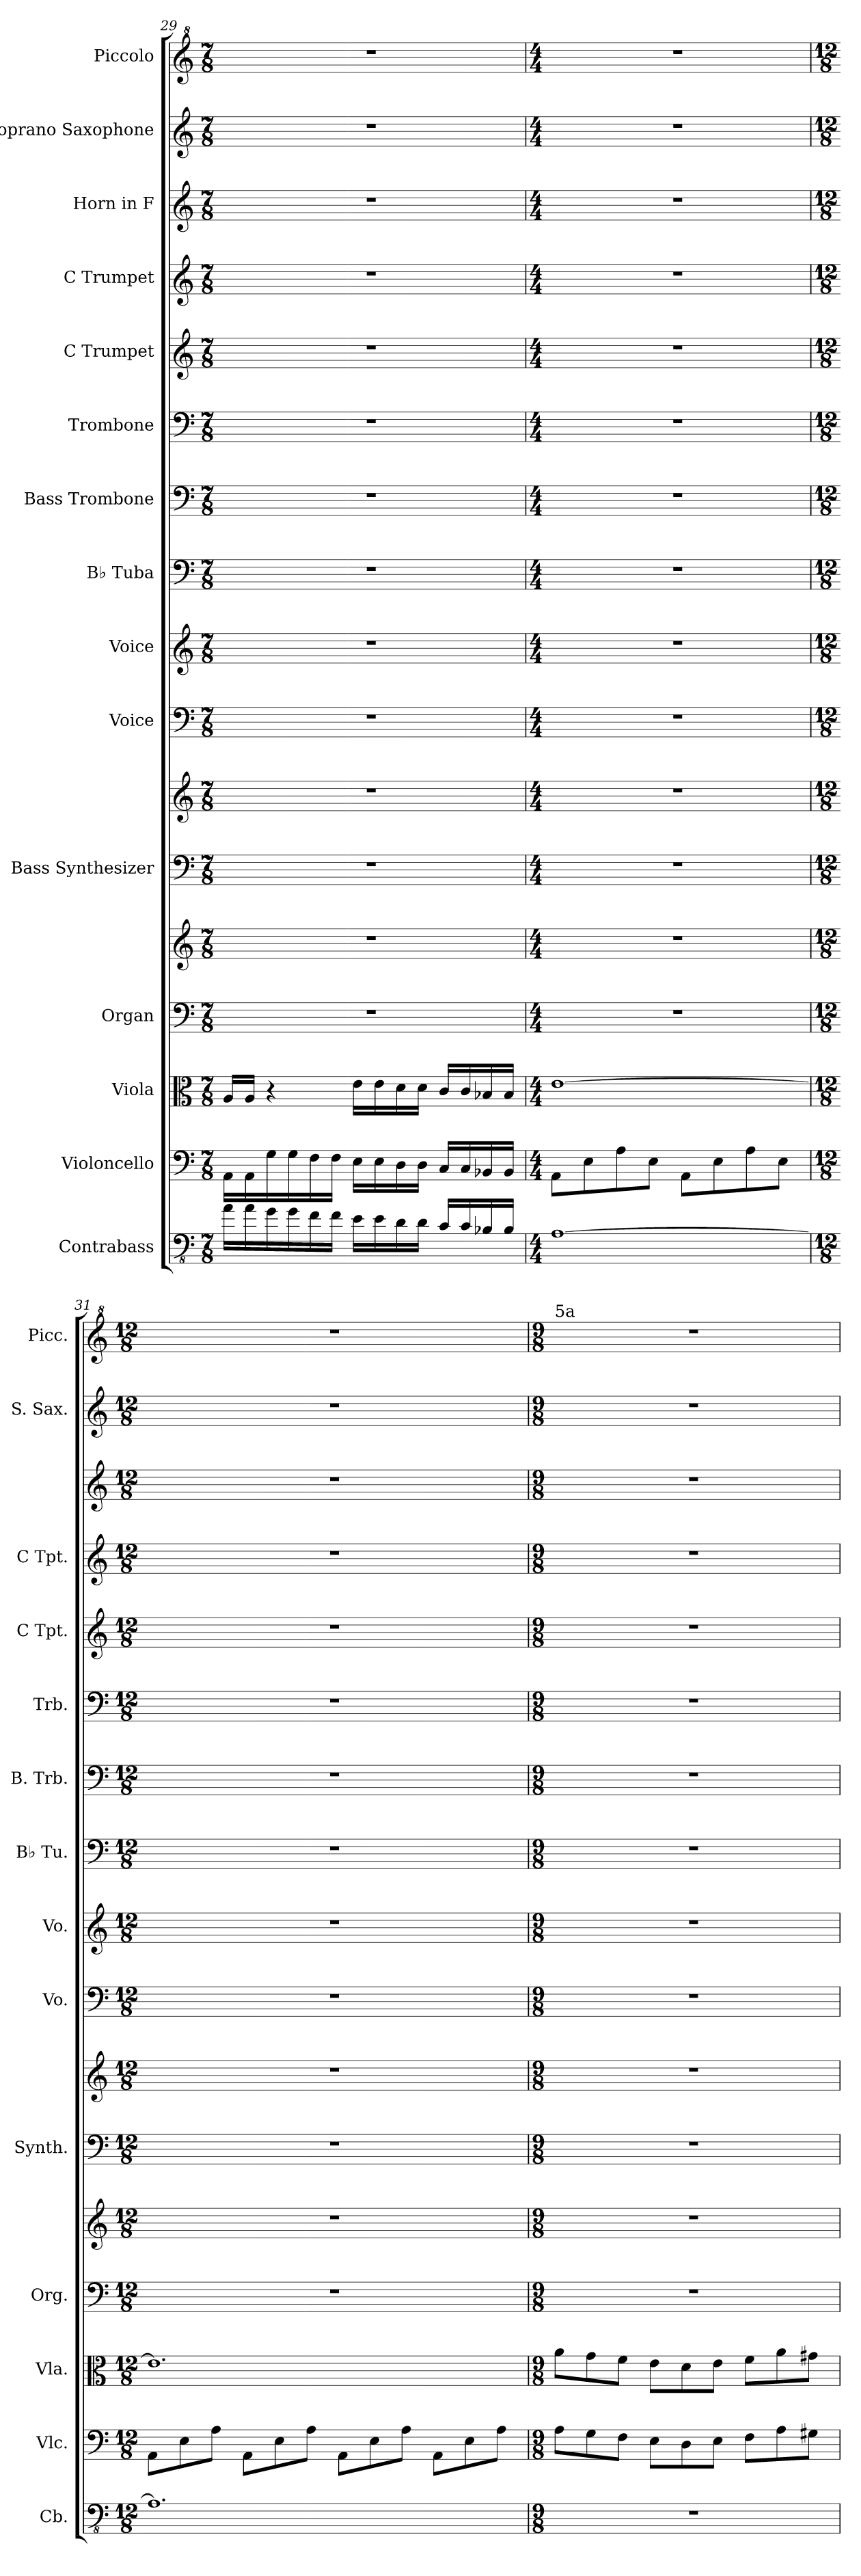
**kern	**kern	**kern	**kern	**kern	**kern	**kern	**kern	**kern	**kern	**kern	**kern	**kern	**kern	**kern	**kern	**kern
*part15	*part14	*part13	*part12	*part12	*part11	*part11	*part10	*part9	*part8	*part7	*part6	*part5	*part4	*part3	*part2	*part1
*staff17	*staff16	*staff15	*staff14	*staff13	*staff12	*staff11	*staff10	*staff9	*staff8	*staff7	*staff6	*staff5	*staff4	*staff3	*staff2	*staff1
*I"Contrabass	*I"Violoncello	*I"Viola	*I"Organ	*	*I"Bass Synthesizer	*	*I"Voice	*I"Voice	*I"B♭ Tuba	*I"Bass Trombone	*I"Trombone	*I"C Trumpet	*I"C Trumpet	*I"Horn in F	*I"Soprano Saxophone	*I"Piccolo
*I'Cb.	*I'Vlc.	*I'Vla.	*I'Org.	*	*I'Synth.	*	*I'Vo.	*I'Vo.	*I'B♭ Tu.	*I'B. Trb.	*I'Trb.	*I'C Tpt.	*I'C Tpt.	*	*I'S. Sax.	*I'Picc.
!!LO:PB:g=z
*clefFv4	*clefF4	*clefC3	*clefF4	*clefG2	*clefF4	*clefG2	*clefF4	*clefG2	*clefF4	*clefF4	*clefF4	*clefG2	*clefG2	*clefG2	*clefG2	*clefG^2
*ITrd7c12	*	*	*	*	*	*	*	*	*	*	*	*	*	*ITrd4c7	*ITrd1c2	*ITrd-7c-12
*k[]	*k[]	*k[]	*k[]	*k[]	*k[]	*k[]	*k[]	*k[]	*k[]	*k[]	*k[]	*k[]	*k[]	*k[b-]	*k[b-e-]	*k[]
*M7/8	*M7/8	*M7/8	*M7/8	*M7/8	*M7/8	*M7/8	*M7/8	*M7/8	*M7/8	*M7/8	*M7/8	*M7/8	*M7/8	*M7/8	*M7/8	*M7/8
=29	=29	=29	=29	=29	=29	=29	=29	=29	=29	=29	=29	=29	=29	=29	=29	=29
16AA\LL	16AA\LL	16A/LL	2..r	2..r	2..r	2..r	2..r	2..r	2..r	2..r	2..r	2..r	2..r	2..r	2..r	2..r
16AA\	16AA\	16A/JJ	.	.	.	.	.	.	.	.	.	.	.	.	.	.
16GG\	16G\	4r	.	.	.	.	.	.	.	.	.	.	.	.	.	.
16GG\	16G\	.	.	.	.	.	.	.	.	.	.	.	.	.	.	.
16FF\	16F\	.	.	.	.	.	.	.	.	.	.	.	.	.	.	.
16FF\JJ	16F\JJ	.	.	.	.	.	.	.	.	.	.	.	.	.	.	.
16EE\LL	16E\LL	16e\LL	.	.	.	.	.	.	.	.	.	.	.	.	.	.
16EE\	16E\	16e\	.	.	.	.	.	.	.	.	.	.	.	.	.	.
16DD\	16D\	16d\	.	.	.	.	.	.	.	.	.	.	.	.	.	.
16DD\JJ	16D\JJ	16d\JJ	.	.	.	.	.	.	.	.	.	.	.	.	.	.
16CC/LL	16C/LL	16c/LL	.	.	.	.	.	.	.	.	.	.	.	.	.	.
16CC/	16C/	16c/	.	.	.	.	.	.	.	.	.	.	.	.	.	.
16BBB-X/	16BB-X/	16B-X/	.	.	.	.	.	.	.	.	.	.	.	.	.	.
16BBB-/JJ	16BB-/JJ	16B-/JJ	.	.	.	.	.	.	.	.	.	.	.	.	.	.
=30	=30	=30	=30	=30	=30	=30	=30	=30	=30	=30	=30	=30	=30	=30	=30	=30
*M4/4	*M4/4	*M4/4	*M4/4	*M4/4	*M4/4	*M4/4	*M4/4	*M4/4	*M4/4	*M4/4	*M4/4	*M4/4	*M4/4	*M4/4	*M4/4	*M4/4
[1AAA	8AA\L	[1e	1r	1r	1r	1r	1r	1r	1r	1r	1r	1r	1r	1r	1r	1r
.	8E\	.	.	.	.	.	.	.	.	.	.	.	.	.	.	.
.	8A\	.	.	.	.	.	.	.	.	.	.	.	.	.	.	.
.	8E\J	.	.	.	.	.	.	.	.	.	.	.	.	.	.	.
.	8AA\L	.	.	.	.	.	.	.	.	.	.	.	.	.	.	.
.	8E\	.	.	.	.	.	.	.	.	.	.	.	.	.	.	.
.	8A\	.	.	.	.	.	.	.	.	.	.	.	.	.	.	.
.	8E\J	.	.	.	.	.	.	.	.	.	.	.	.	.	.	.
=31	=31	=31	=31	=31	=31	=31	=31	=31	=31	=31	=31	=31	=31	=31	=31	=31
*M12/8	*M12/8	*M12/8	*M12/8	*M12/8	*M12/8	*M12/8	*M12/8	*M12/8	*M12/8	*M12/8	*M12/8	*M12/8	*M12/8	*M12/8	*M12/8	*M12/8
1.AAA]	8AA\L	1.e]	1.r	1.r	1.r	1.r	1.r	1.r	1.r	1.r	1.r	1.r	1.r	1.r	1.r	1.r
.	8E\	.	.	.	.	.	.	.	.	.	.	.	.	.	.	.
.	8A\J	.	.	.	.	.	.	.	.	.	.	.	.	.	.	.
.	8AA\L	.	.	.	.	.	.	.	.	.	.	.	.	.	.	.
.	8E\	.	.	.	.	.	.	.	.	.	.	.	.	.	.	.
.	8A\J	.	.	.	.	.	.	.	.	.	.	.	.	.	.	.
.	8AA\L	.	.	.	.	.	.	.	.	.	.	.	.	.	.	.
.	8E\	.	.	.	.	.	.	.	.	.	.	.	.	.	.	.
.	8A\J	.	.	.	.	.	.	.	.	.	.	.	.	.	.	.
.	8AA\L	.	.	.	.	.	.	.	.	.	.	.	.	.	.	.
.	8E\	.	.	.	.	.	.	.	.	.	.	.	.	.	.	.
.	8A\J	.	.	.	.	.	.	.	.	.	.	.	.	.	.	.
!!LO:PB:g=z
=32	=32	=32	=32	=32	=32	=32	=32	=32	=32	=32	=32	=32	=32	=32	=32	=32
*M9/8	*M9/8	*M9/8	*M9/8	*M9/8	*M9/8	*M9/8	*M9/8	*M9/8	*M9/8	*M9/8	*M9/8	*M9/8	*M9/8	*M9/8	*M9/8	*M9/8
!	!	!	!	!	!	!	!	!	!	!	!	!	!	!	!	!LO:TX:t=5a
8%9r	8A\L	8a\L	8%9r	8%9r	8%9r	8%9r	8%9r	8%9r	8%9r	8%9r	8%9r	8%9r	8%9r	8%9r	8%9r	8%9r
.	8G\	8g\	.	.	.	.	.	.	.	.	.	.	.	.	.	.
.	8F\J	8f\J	.	.	.	.	.	.	.	.	.	.	.	.	.	.
.	8E\L	8e\L	.	.	.	.	.	.	.	.	.	.	.	.	.	.
.	8D\	8d\	.	.	.	.	.	.	.	.	.	.	.	.	.	.
.	8E\J	8e\J	.	.	.	.	.	.	.	.	.	.	.	.	.	.
.	8F\L	8f\L	.	.	.	.	.	.	.	.	.	.	.	.	.	.
.	8A\	8a\	.	.	.	.	.	.	.	.	.	.	.	.	.	.
.	8G#X\J	8g#X\J	.	.	.	.	.	.	.	.	.	.	.	.	.	.
=	=	=	=	=	=	=	=	=	=	=	=	=	=	=	=	=
*-	*-	*-	*-	*-	*-	*-	*-	*-	*-	*-	*-	*-	*-	*-	*-	*-
